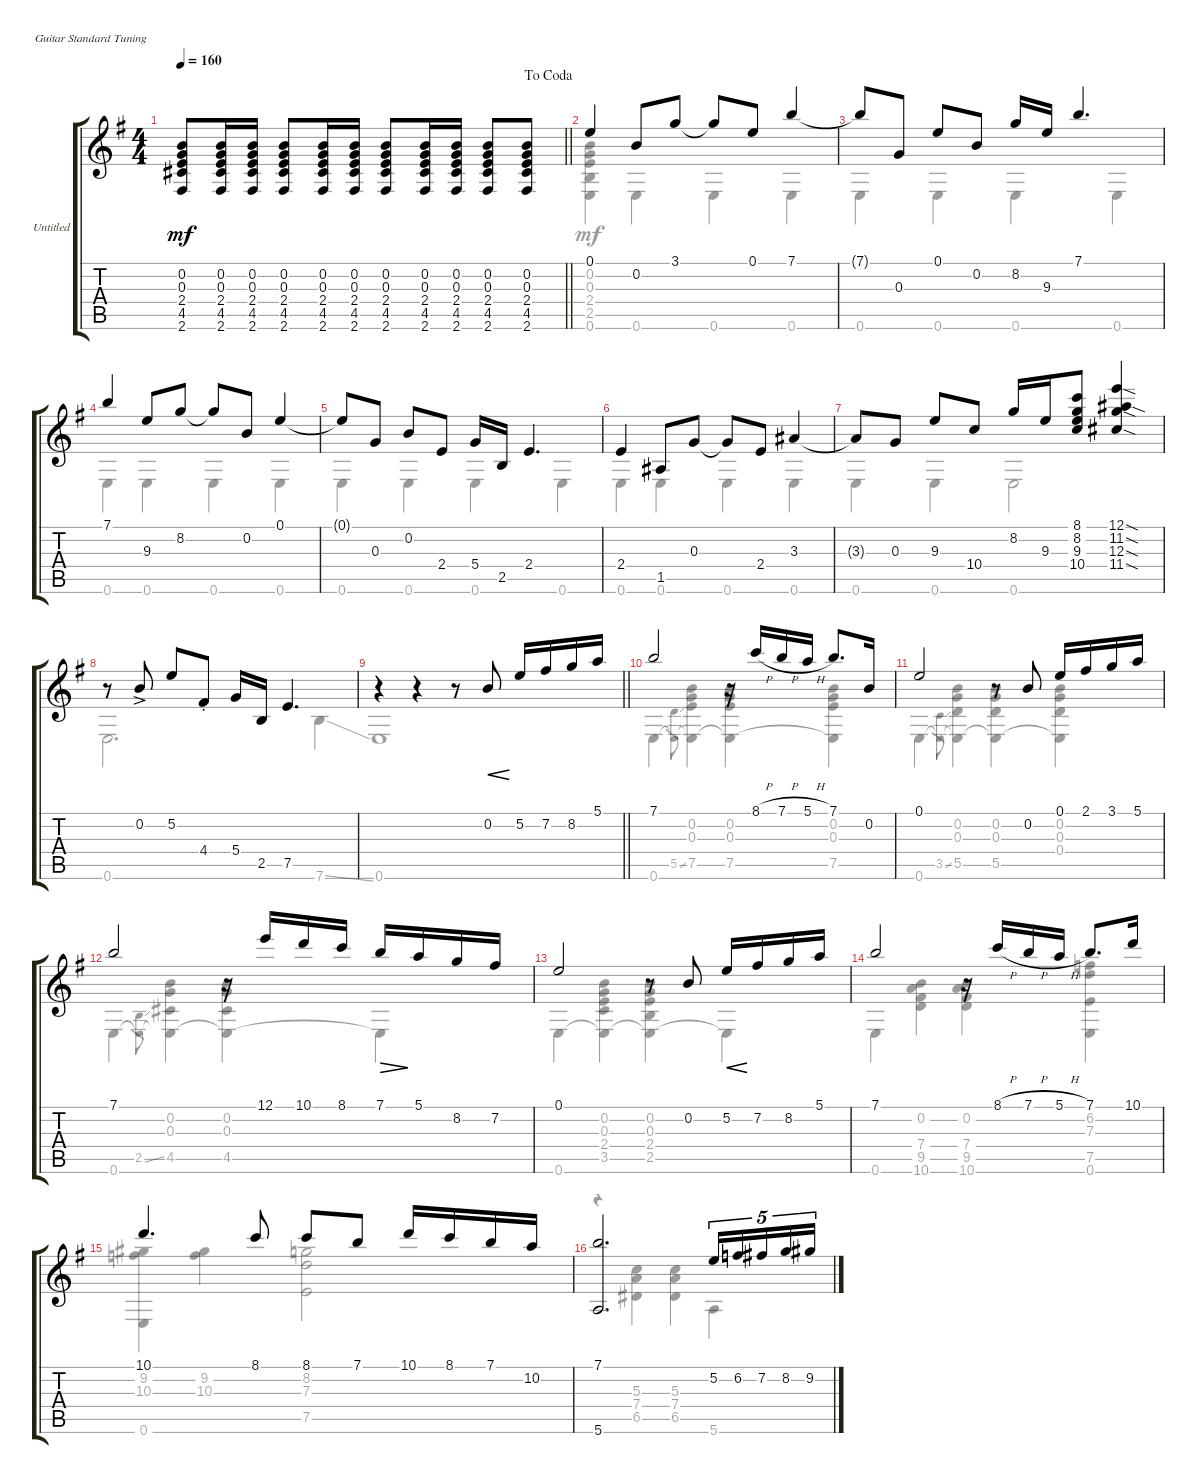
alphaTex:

\bracketExtendMode groupsimilarinstruments
\firstSystemTrackNameOrientation horizontal
\otherSystemsTrackNameOrientation horizontal
\track ("Untitled" "Untitled") {instrument acousticguitarnylon}
\staff {score tabs}
\tuning (E4 B3 G3 D3 A2 E2)
\voice
\ts (4 4)
\jump dacoda
\tempo 160
\clef g2
\barLineRight lightlight
\ks eminor
(0.2 0.3 2.4 4.5 2.6).8{dy mf} (0.2 0.3 2.4 4.5 2.6).16 (0.2 0.3 2.4 4.5 2.6).16 (0.2 0.3 2.4 4.5 2.6).8 (0.2 0.3 2.4 4.5 2.6).16 (0.2 0.3 2.4 4.5 2.6).16 (0.2 0.3 2.4 4.5 2.6).8 (0.2 0.3 2.4 4.5 2.6).16 (0.2 0.3 2.4 4.5 2.6).16 (0.2 0.3 2.4 4.5 2.6).8 (0.2 0.3 2.4 4.5 2.6).8 |
0.1.4 0.2.8 3.1.8 3.1{t}.8 0.1.8 7.1.4 |
7.1{t}.8 0.3.8 0.1.8 0.2.8 8.2.16 9.3.16 7.1.4{d} |
7.1.4 9.3.8 8.2.8 8.2{t}.8 0.2.8 0.1.4 |
0.1{t}.8 0.3.8 0.2.8 2.4.8 5.4.16 2.5.16 2.4.4{d} |
2.4.4 1.5.8 0.3.8 0.3{t}.8 2.4.8 3.3.4 |
3.3{t}.8 0.3.8 9.3.8 10.4.8 8.2.16 9.3.16 (8.1 8.2 9.3 10.4).8 (12.1{sod} 11.2{sod} 12.3{sod} 11.4{sod}).4 |
r.8 0.2{ac}.8 5.2.8 4.4{st}.8 5.4.16 2.5.16 7.5.4{d} |
\barLineRight lightlight
r.4 r.4 r.8 0.2.8{cre} 5.2.16 7.2.16 8.2.16 5.1.16 |
7.1.2 r.16 8.1{h}.16 7.1{h}.16 5.1{h}.16 7.1.8{d} 0.2.16 |
0.1.2 r.8 0.2.8 0.1.16 2.1.16 3.1.16 5.1.16 |
7.1.2 r.16 12.1.16 10.1.16 8.1.16 7.1.16{dec} 5.1.16 8.2.16 7.2.16 |
0.1.2 r.8 0.2.8 5.2.16{cre} 7.2.16 8.2.16 5.1.16 |
7.1.2 r.16 8.1{h}.16 7.1{h}.16 5.1{h}.16 7.1.8{d} 10.1.16 |
10.1.4{d} 8.1.8 8.1.8 7.1.8 10.1.16 8.1.16 7.1.16 10.2.16 |
(7.1 5.6).2{d} 5.2.16{tu (5 4)} 6.2.16{tu (5 4)} 7.2.16{tu (5 4)} 8.2.16{tu (5 4)} 9.2.16{tu (5 4)}
\voice
\clef g2
\ottava regular
\simile none
\barLineRight lightlight
\ks eminor
|
(0.2 0.3 2.4 2.5 0.6).4 0.6.4 0.6.4 0.6.4 |
0.6.4 0.6.4 0.6.4 0.6.4 |
0.6.4 0.6.4 0.6.4 0.6.4 |
0.6.4 0.6.4 0.6.4 0.6.4 |
0.6.4 0.6.4 0.6.4 0.6.4 |
0.6.4 0.6.4 0.6.2 |
0.6.2{d} 7.6{ss}.4 |
\barLineRight lightlight
0.6.1 |
0.6.4 (5.5{ss} 0.6{t}).8{gr} (0.2 0.3 7.5 0.6{t}).4 (0.2 0.3 7.5 0.6{t}).4 (0.2 0.3 7.5 0.6{t}).4 |
0.6.4 (3.5{ss} 0.6{t}).8{gr} (0.2 0.3 5.5 0.6{t}).4 (0.2 0.3 5.5 0.6{t}).4 (0.2 0.3 0.4 0.6{t}).4 |
0.6.4 (2.5{ss} 0.6{t}).8{gr} (0.2 0.3 4.5 0.6{t}).4 (0.2 0.3 4.5 0.6{t}).4 0.6{t}.4 |
0.6.4 (0.2 0.3 2.4 3.5 0.6{t}).4 (0.2 0.3 2.4 2.5 0.6{t}).4 0.6{t}.4 |
0.6.4 (0.2 7.4 9.5 10.6).4 (0.2 7.4 9.5 10.6).4 (6.2 7.3 7.5 0.6).4 |
(9.2 10.3 0.6).4 (9.2 10.3).4 (8.2 7.3 7.5).2 |
r.4 (5.3 7.4 6.5).4 (5.3 7.4 6.5).4 5.6.4
